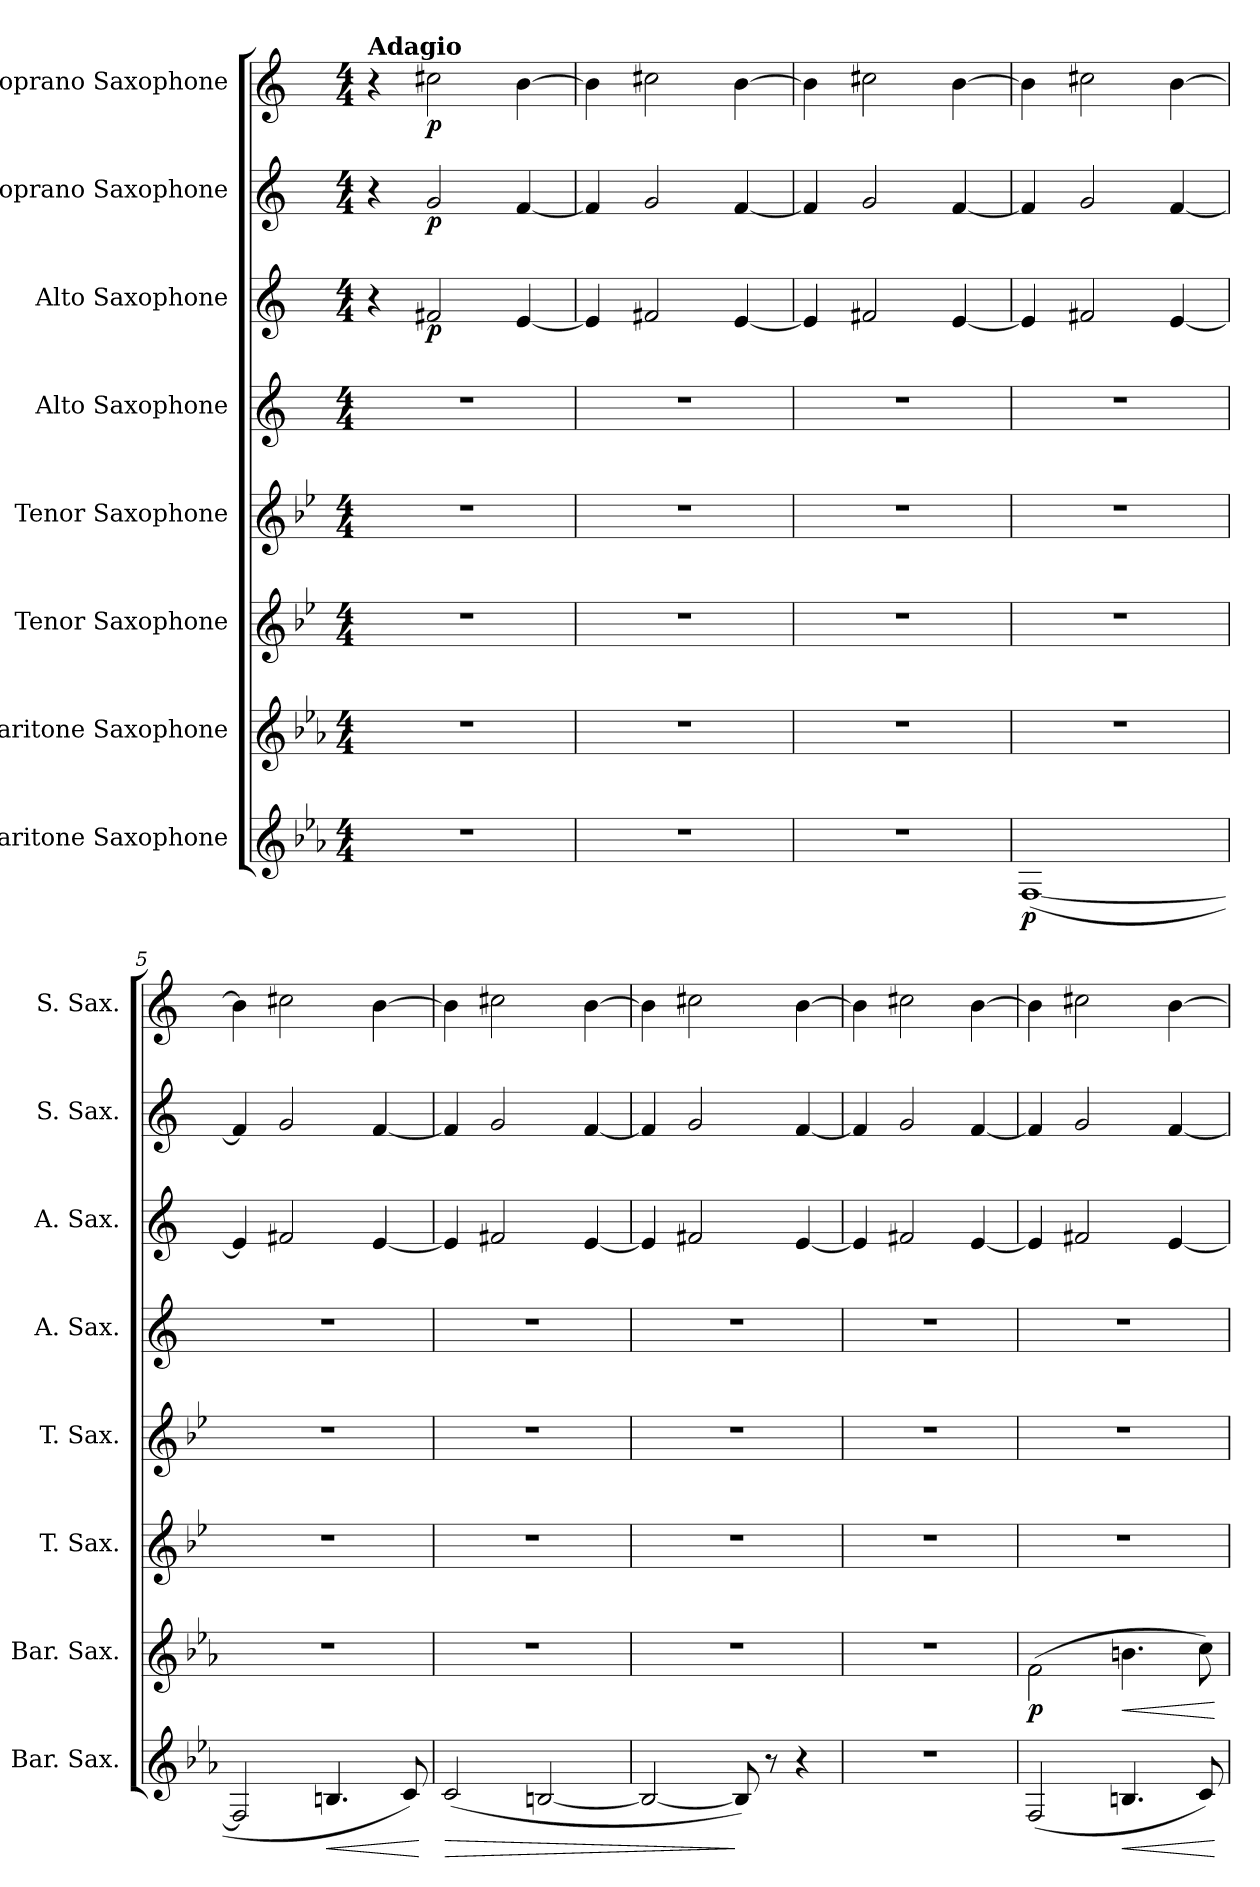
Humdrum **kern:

**kern	**dynam	**kern	**dynam	**kern	**kern	**kern	**kern	**dynam	**kern	**dynam	**kern	**dynam
*part8	*part8	*part7	*part7	*part6	*part5	*part4	*part3	*part3	*part2	*part2	*part1	*part1
*staff8	*staff8	*staff7	*staff7	*staff6	*staff5	*staff4	*staff3	*staff3	*staff2	*staff2	*staff1	*staff1
*I"Baritone Saxophone	*	*I"Baritone Saxophone	*	*I"Tenor Saxophone	*I"Tenor Saxophone	*I"Alto Saxophone	*I"Alto Saxophone	*	*I"Soprano Saxophone	*	*I"Soprano Saxophone	*
*I'Bar. Sax.	*	*I'Bar. Sax.	*	*I'T. Sax.	*I'T. Sax.	*I'A. Sax.	*I'A. Sax.	*	*I'S. Sax.	*	*I'S. Sax.	*
*clefG2	*	*clefG2	*	*clefG2	*clefG2	*clefG2	*clefG2	*	*clefG2	*	*clefG2	*
*ITrd12c21	*	*ITrd12c21	*	*ITrd8c14	*ITrd8c14	*ITrd5c9	*ITrd5c9	*	*ITrd1c2	*	*ITrd1c2	*
*k[b-e-a-]	*	*k[b-e-a-]	*	*k[b-e-]	*k[b-e-]	*k[b-e-a-]	*k[b-e-a-]	*	*k[b-e-]	*	*k[b-e-]	*
*M4/4	*	*M4/4	*	*M4/4	*M4/4	*M4/4	*M4/4	*	*M4/4	*	*M4/4	*
=1	=1	=1	=1	=1	=1	=1	=1	=1	=1	=1	=1	=1
!	!	!	!	!	!	!	!	!	!	!	!LO:TX:a:B:t=Adagio	!
1r	.	1r	.	1r	1r	1r	4r	.	4r	.	4r	.
!	!	!	!	!	!	!	!	!LO:DY:b	!	!LO:DY:b	!	!LO:DY:b
.	.	.	.	.	.	.	2An/	p	2f/	p	2bn\	p
.	.	.	.	.	.	.	[4G/	.	[4e-/	.	[4a\	.
=2	=2	=2	=2	=2	=2	=2	=2	=2	=2	=2	=2	=2
1r	.	1r	.	1r	1r	1r	4G/]	.	4e-/]	.	4a\]	.
.	.	.	.	.	.	.	2An/	.	2f/	.	2bn\	.
.	.	.	.	.	.	.	[4G/	.	[4e-/	.	[4a\	.
=3	=3	=3	=3	=3	=3	=3	=3	=3	=3	=3	=3	=3
1r	.	1r	.	1r	1r	1r	4G/]	.	4e-/]	.	4a\]	.
.	.	.	.	.	.	.	2An/	.	2f/	.	2bn\	.
.	.	.	.	.	.	.	[4G/	.	[4e-/	.	[4a\	.
=4	=4	=4	=4	=4	=4	=4	=4	=4	=4	=4	=4	=4
!	!LO:DY:b	!	!	!	!	!	!	!	!	!	!	!
(<[1FF	p	1r	.	1r	1r	1r	4G/]	.	4e-/]	.	4a\]	.
.	.	.	.	.	.	.	2An/	.	2f/	.	2bn\	.
.	.	.	.	.	.	.	[4G/	.	[4e-/	.	[4a\	.
=5	=5	=5	=5	=5	=5	=5	=5	=5	=5	=5	=5	=5
2FF/]	.	1r	.	1r	1r	1r	4G/]	.	4e-/]	.	4a\]	.
.	.	.	.	.	.	.	2An/	.	2f/	.	2bn\	.
!	!LO:HP:b	!	!	!	!	!	!	!	!	!	!	!
4.BBn/	<	.	.	.	.	.	.	.	.	.	.	.
.	.	.	.	.	.	.	[4G/	.	[4e-/	.	[4a\	.
8C/)	.	.	.	.	.	.	.	.	.	.	.	.
.	[	.	.	.	.	.	.	.	.	.	.	.
=6	=6	=6	=6	=6	=6	=6	=6	=6	=6	=6	=6	=6
!	!LO:HP:b	!	!	!	!	!	!	!	!	!	!	!
(<2C/	>	1r	.	1r	1r	1r	4G/]	.	4e-/]	.	4a\]	.
.	.	.	.	.	.	.	2An/	.	2f/	.	2bn\	.
[2BBn/	.	.	.	.	.	.	.	.	.	.	.	.
.	.	.	.	.	.	.	[4G/	.	[4e-/	.	[4a\	.
=7	=7	=7	=7	=7	=7	=7	=7	=7	=7	=7	=7	=7
2BB/_	.	1r	.	1r	1r	1r	4G/]	.	4e-/]	.	4a\]	.
.	.	.	.	.	.	.	2An/	.	2f/	.	2bn\	.
8BB/])	]	.	.	.	.	.	.	.	.	.	.	.
8r	.	.	.	.	.	.	.	.	.	.	.	.
4r	.	.	.	.	.	.	[4G/	.	[4e-/	.	[4a\	.
=8	=8	=8	=8	=8	=8	=8	=8	=8	=8	=8	=8	=8
1r	.	1r	.	1r	1r	1r	4G/]	.	4e-/]	.	4a\]	.
.	.	.	.	.	.	.	2An/	.	2f/	.	2bn\	.
.	.	.	.	.	.	.	[4G/	.	[4e-/	.	[4a\	.
=9	=9	=9	=9	=9	=9	=9	=9	=9	=9	=9	=9	=9
!	!	!	!LO:DY:b	!	!	!	!	!	!	!	!	!
(<2FF/	.	(>2F\	p	1r	1r	1r	4G/]	.	4e-/]	.	4a\]	.
.	.	.	.	.	.	.	2An/	.	2f/	.	2bn\	.
!	!LO:HP:b	!	!LO:HP:b	!	!	!	!	!	!	!	!	!
4.BBn/	<	4.Bn\	<	.	.	.	.	.	.	.	.	.
.	.	.	.	.	.	.	[4G/	.	[4e-/	.	[4a\	.
8C/)	.	8c\)	.	.	.	.	.	.	.	.	.	.
.	[	.	[	.	.	.	.	.	.	.	.	.
=	=	=	=	=	=	=	=	=	=	=	=	=
*-	*-	*-	*-	*-	*-	*-	*-	*-	*-	*-	*-	*-
